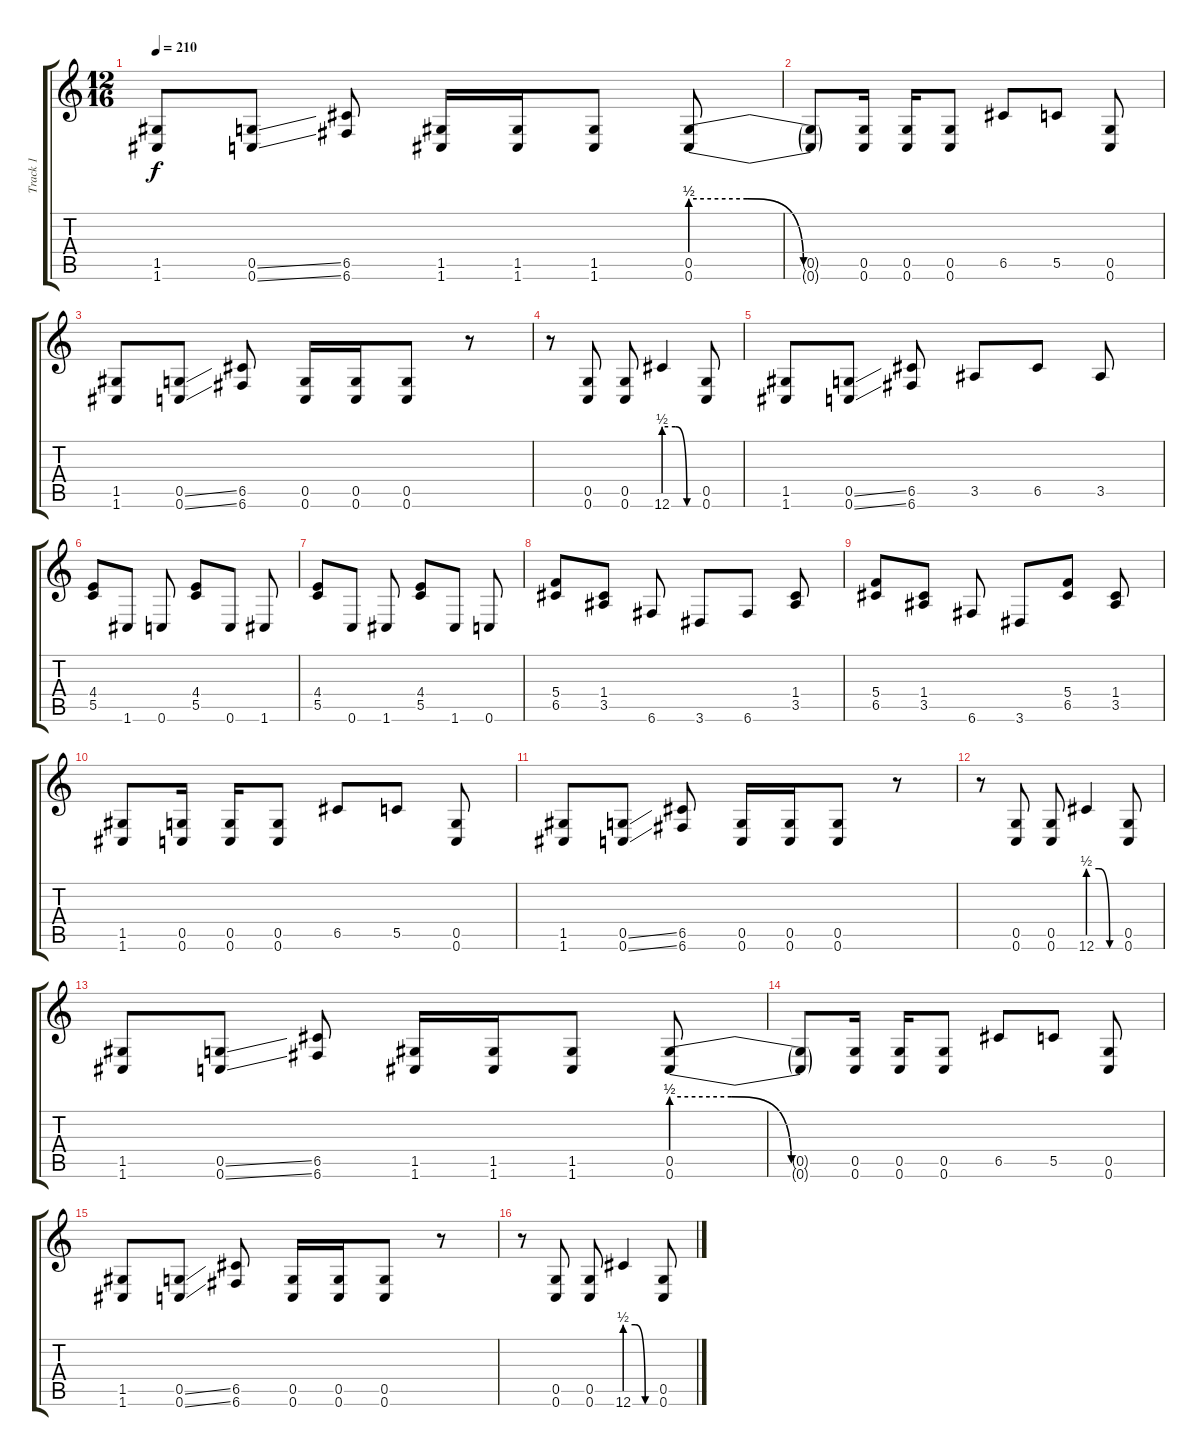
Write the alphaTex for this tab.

\track ("Track 1" "Track 1") {instrument overdrivenguitar}
\staff {score tabs}
\tuning (D4 A3 F3 C3 G2 C2) {hide}
\ts (12 16)
\tempo 210
\clef g2
\ks c
(1.5 1.6).8{dy f} (0.5{ss} 0.6{ss}).8 (6.5 6.6).8 (1.5 1.6).16 (1.5 1.6).16 (1.5 1.6).8 (0.5{be (custom 0 2 20 2 40 0 60 0)} 0.6{be (custom 0 2 20 2 40 0 60 0)}).8 |
(0.5{t} 0.6{t}).8 (0.5 0.6).16 (0.5 0.6).16 (0.5 0.6).8 6.5.8 5.5.8 (0.5 0.6).8 |
(1.5 1.6).8 (0.5{ss} 0.6{ss}).8 (6.5 6.6).8 (0.5 0.6).16 (0.5 0.6).16 (0.5 0.6).8 r.8 |
r.8 (0.5 0.6).8 (0.5 0.6).8 12.6{be (custom 0 2 20 2 40 0 60 0)}.4 (0.5 0.6).8 |
(1.5 1.6).8 (0.5{ss} 0.6{ss}).8 (6.5 6.6).8 3.5.8 6.5.8 3.5.8 |
(4.4 5.5).8 1.6.8 0.6.8 (4.4 5.5).8 0.6.8 1.6.8 |
(4.4 5.5).8 0.6.8 1.6.8 (4.4 5.5).8 1.6.8 0.6.8 |
(5.4 6.5).8 (1.4 3.5).8 6.6.8 3.6.8 6.6.8 (1.4 3.5).8 |
(5.4 6.5).8 (1.4 3.5).8 6.6.8 3.6.8 (5.4 6.5).8 (1.4 3.5).8 |
(1.5 1.6).8 (0.5 0.6).16 (0.5 0.6).16 (0.5 0.6).8 6.5.8 5.5.8 (0.5 0.6).8 |
(1.5 1.6).8 (0.5{ss} 0.6{ss}).8 (6.5 6.6).8 (0.5 0.6).16 (0.5 0.6).16 (0.5 0.6).8 r.8 |
r.8 (0.5 0.6).8 (0.5 0.6).8 12.6{be (custom 0 2 20 2 40 0 60 0)}.4 (0.5 0.6).8 |
(1.5 1.6).8 (0.5{ss} 0.6{ss}).8 (6.5 6.6).8 (1.5 1.6).16 (1.5 1.6).16 (1.5 1.6).8 (0.5{be (custom 0 2 20 2 40 0 60 0)} 0.6{be (custom 0 2 20 2 40 0 60 0)}).8 |
(0.5{t} 0.6{t}).8 (0.5 0.6).16 (0.5 0.6).16 (0.5 0.6).8 6.5.8 5.5.8 (0.5 0.6).8 |
(1.5 1.6).8 (0.5{ss} 0.6{ss}).8 (6.5 6.6).8 (0.5 0.6).16 (0.5 0.6).16 (0.5 0.6).8 r.8 |
r.8 (0.5 0.6).8 (0.5 0.6).8 12.6{be (custom 0 2 20 2 40 0 60 0)}.4 (0.5 0.6).8
